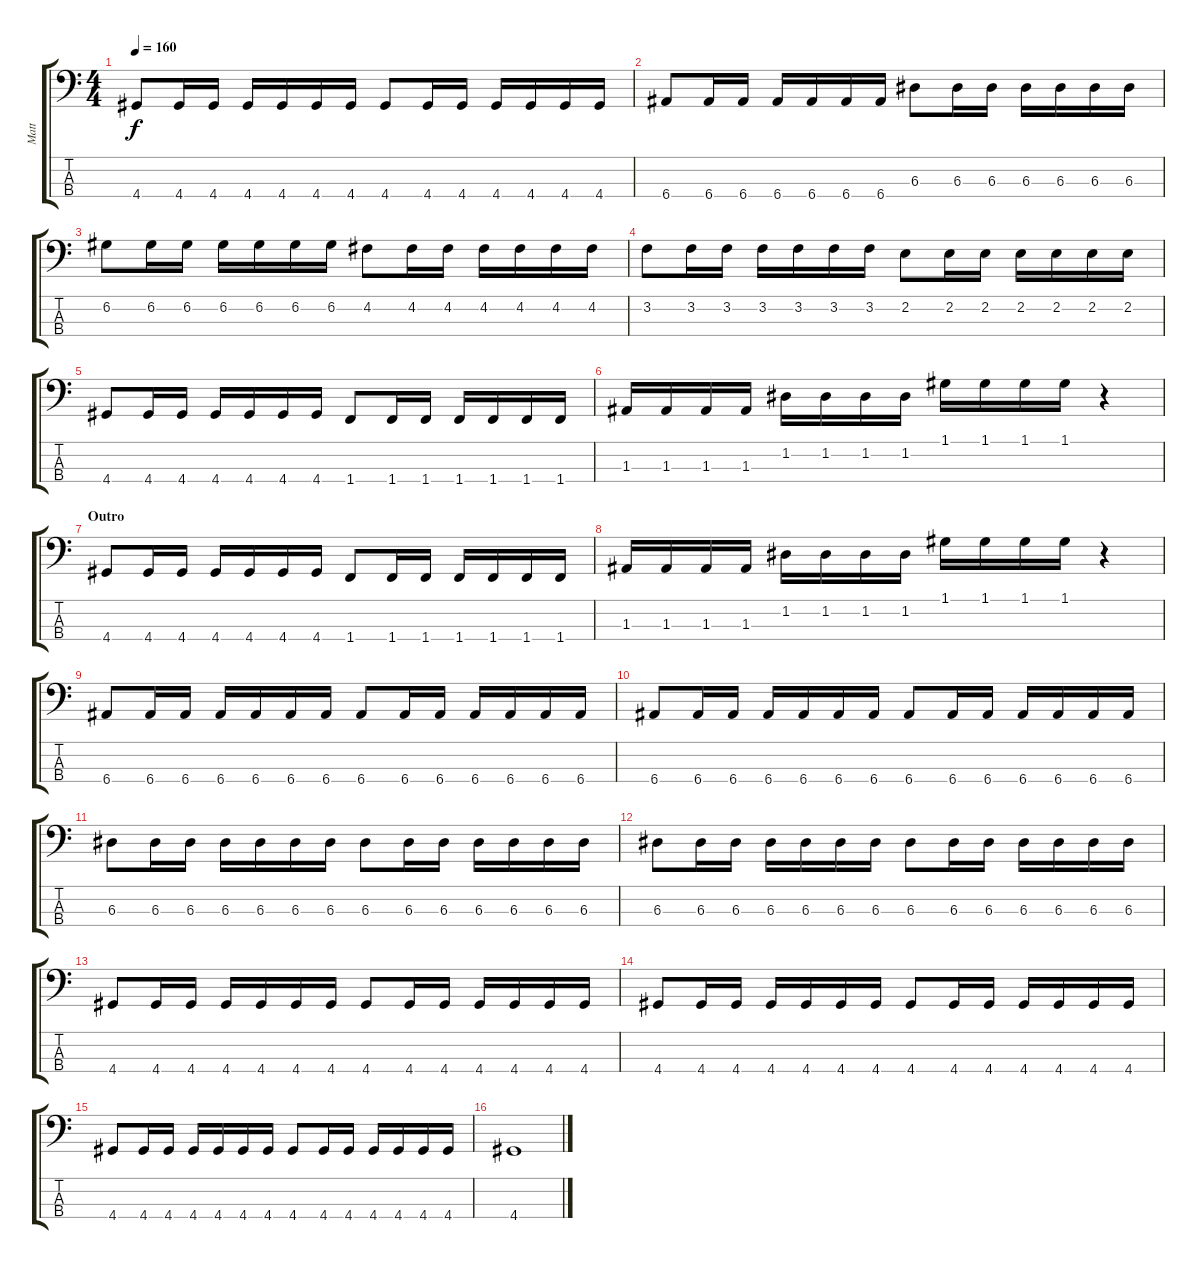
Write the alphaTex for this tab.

\track ("Matt" "Matt") {instrument electricbasspick}
\staff {score tabs}
\tuning (G2 D2 A1 E1) {hide}
\ts (4 4)
\tempo 160
\clef f4
\ks c
4.4.8{dy f} 4.4.16 4.4.16 4.4.16 4.4.16 4.4.16 4.4.16 4.4.8 4.4.16 4.4.16 4.4.16 4.4.16 4.4.16 4.4.16 |
6.4.8 6.4.16 6.4.16 6.4.16 6.4.16 6.4.16 6.4.16 6.3.8 6.3.16 6.3.16 6.3.16 6.3.16 6.3.16 6.3.16 |
6.2.8 6.2.16 6.2.16 6.2.16 6.2.16 6.2.16 6.2.16 4.2.8 4.2.16 4.2.16 4.2.16 4.2.16 4.2.16 4.2.16 |
3.2.8 3.2.16 3.2.16 3.2.16 3.2.16 3.2.16 3.2.16 2.2.8 2.2.16 2.2.16 2.2.16 2.2.16 2.2.16 2.2.16 |
4.4.8 4.4.16 4.4.16 4.4.16 4.4.16 4.4.16 4.4.16 1.4.8 1.4.16 1.4.16 1.4.16 1.4.16 1.4.16 1.4.16 |
1.3.16 1.3.16 1.3.16 1.3.16 1.2.16 1.2.16 1.2.16 1.2.16 1.1.16 1.1.16 1.1.16 1.1.16 r.4 |
\section ("" "Outro")
4.4.8 4.4.16 4.4.16 4.4.16 4.4.16 4.4.16 4.4.16 1.4.8 1.4.16 1.4.16 1.4.16 1.4.16 1.4.16 1.4.16 |
1.3.16 1.3.16 1.3.16 1.3.16 1.2.16 1.2.16 1.2.16 1.2.16 1.1.16 1.1.16 1.1.16 1.1.16 r.4 |
6.4.8 6.4.16 6.4.16 6.4.16 6.4.16 6.4.16 6.4.16 6.4.8 6.4.16 6.4.16 6.4.16 6.4.16 6.4.16 6.4.16 |
6.4.8 6.4.16 6.4.16 6.4.16 6.4.16 6.4.16 6.4.16 6.4.8 6.4.16 6.4.16 6.4.16 6.4.16 6.4.16 6.4.16 |
6.3.8 6.3.16 6.3.16 6.3.16 6.3.16 6.3.16 6.3.16 6.3.8 6.3.16 6.3.16 6.3.16 6.3.16 6.3.16 6.3.16 |
6.3.8 6.3.16 6.3.16 6.3.16 6.3.16 6.3.16 6.3.16 6.3.8 6.3.16 6.3.16 6.3.16 6.3.16 6.3.16 6.3.16 |
4.4.8 4.4.16 4.4.16 4.4.16 4.4.16 4.4.16 4.4.16 4.4.8 4.4.16 4.4.16 4.4.16 4.4.16 4.4.16 4.4.16 |
4.4.8 4.4.16 4.4.16 4.4.16 4.4.16 4.4.16 4.4.16 4.4.8 4.4.16 4.4.16 4.4.16 4.4.16 4.4.16 4.4.16 |
4.4.8 4.4.16 4.4.16 4.4.16 4.4.16 4.4.16 4.4.16 4.4.8 4.4.16 4.4.16 4.4.16 4.4.16 4.4.16 4.4.16 |
4.4.1
